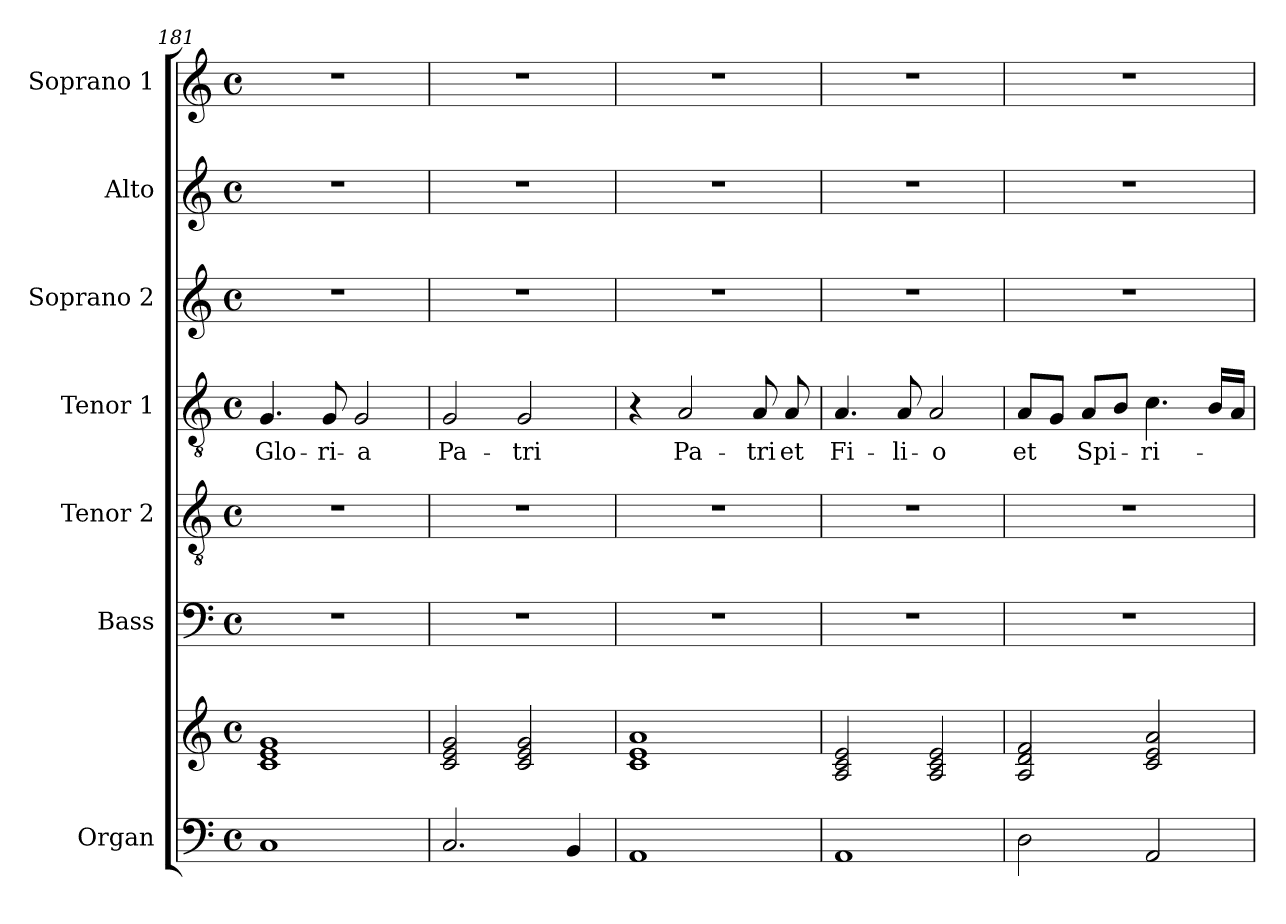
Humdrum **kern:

**kern	**kern	**kern	**kern	**kern	**text	**kern	**kern	**kern
*part7	*part7	*part6	*part5	*part4	*part4	*part3	*part2	*part1
*staff8	*staff7	*staff6	*staff5	*staff4	*staff4	*staff3	*staff2	*staff1
*I"Organ	*	*I"Bass	*I"Tenor 2	*I"Tenor 1	*	*I"Soprano 2	*I"Alto	*I"Soprano 1
*I'Org.	*	*I'B	*I'T 2	*I'T 1	*	*I'S 2	*I'A	*I'S 1
!!LO:LB:g=z
*clefF4	*clefG2	*clefF4	*clefGv2	*clefGv2	*	*clefG2	*clefG2	*clefG2
*k[]	*k[]	*k[]	*k[]	*k[]	*	*k[]	*k[]	*k[]
*C:	*C:	*C:	*C:	*C:	*	*C:	*C:	*C:
*M4/4	*M4/4	*M4/4	*M4/4	*M4/4	*	*M4/4	*M4/4	*M4/4
*met(c)	*met(c)	*met(c)	*met(c)	*met(c)	*	*met(c)	*met(c)	*met(c)
=181	=181	=181	=181	=181	=181	=181	=181	=181
!	!	!	!	!	!LO:LY:b	!	!	!
1C	1c! 1e! 1g!	1r	1r	4.G/	Glo-	1r	1r	1r
!	!	!	!	!	!LO:LY:b	!	!	!
.	.	.	.	8G/	-ri-	.	.	.
!	!	!	!	!	!LO:LY:b	!	!	!
.	.	.	.	2G/	-a	.	.	.
=182	=182	=182	=182	=182	=182	=182	=182	=182
!	!	!	!	!	!LO:LY:b	!	!	!
2.C/	2c!/ 2e!/ 2g!/	1r	1r	2G/	Pa-	1r	1r	1r
!	!	!	!	!	!LO:LY:b	!	!	!
.	2c!/ 2e!/ 2g!/	.	.	2G/	-tri	.	.	.
4BB/	.	.	.	.	.	.	.	.
=183	=183	=183	=183	=183	=183	=183	=183	=183
1AA	1c! 1e! 1a!	1r	1r	4r	.	1r	1r	1r
!	!	!	!	!	!LO:LY:b	!	!	!
.	.	.	.	2A/	Pa-	.	.	.
!	!	!	!	!	!LO:LY:b	!	!	!
.	.	.	.	8A/	-tri	.	.	.
!	!	!	!	!	!LO:LY:b	!	!	!
.	.	.	.	8A/	et	.	.	.
=184	=184	=184	=184	=184	=184	=184	=184	=184
!	!	!	!	!	!LO:LY:b	!	!	!
1AA	2A!/ 2c!/ 2e!/	1r	1r	4.A/	Fi-	1r	1r	1r
!	!	!	!	!	!LO:LY:b	!	!	!
.	.	.	.	8A/	-li-	.	.	.
!	!	!	!	!	!LO:LY:b	!	!	!
.	2A!/ 2c!/ 2e!/	.	.	2A/	-o	.	.	.
=185	=185	=185	=185	=185	=185	=185	=185	=185
!	!	!	!	!	!LO:LY:b	!	!	!
2D\	2A!/ 2d!/ 2f!/	1r	1r	8A/L	et	1r	1r	1r
.	.	.	.	8G/J	.	.	.	.
!	!	!	!	!	!LO:LY:b	!	!	!
.	.	.	.	8A/L	Spi-	.	.	.
.	.	.	.	8B/J	.	.	.	.
!	!	!	!	!	!LO:LY:b	!	!	!
2AA/	2c!/ 2e!/ 2a!/	.	.	4.c\	-ri-	.	.	.
.	.	.	.	16B/LL	.	.	.	.
.	.	.	.	16A/JJ	.	.	.	.
=	=	=	=	=	=	=	=	=
*-	*-	*-	*-	*-	*-	*-	*-	*-
